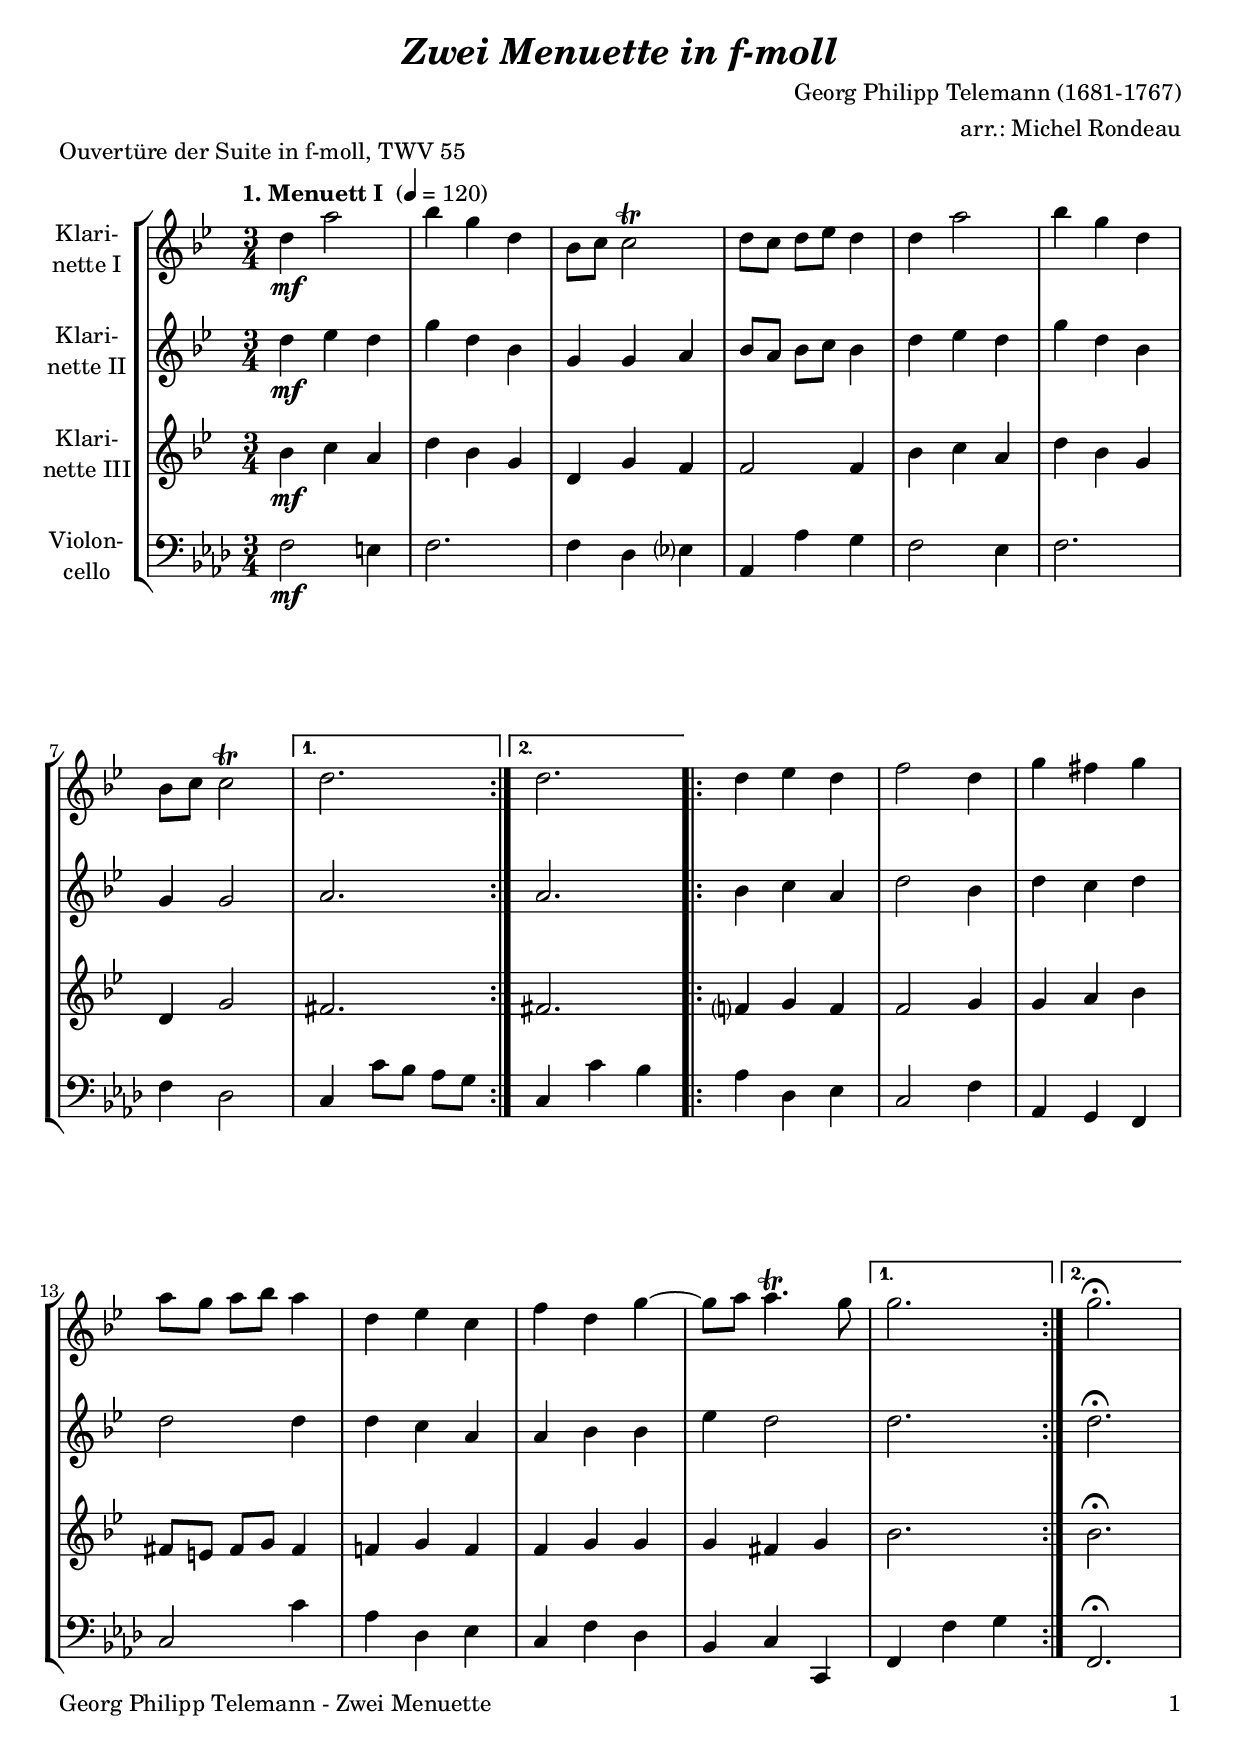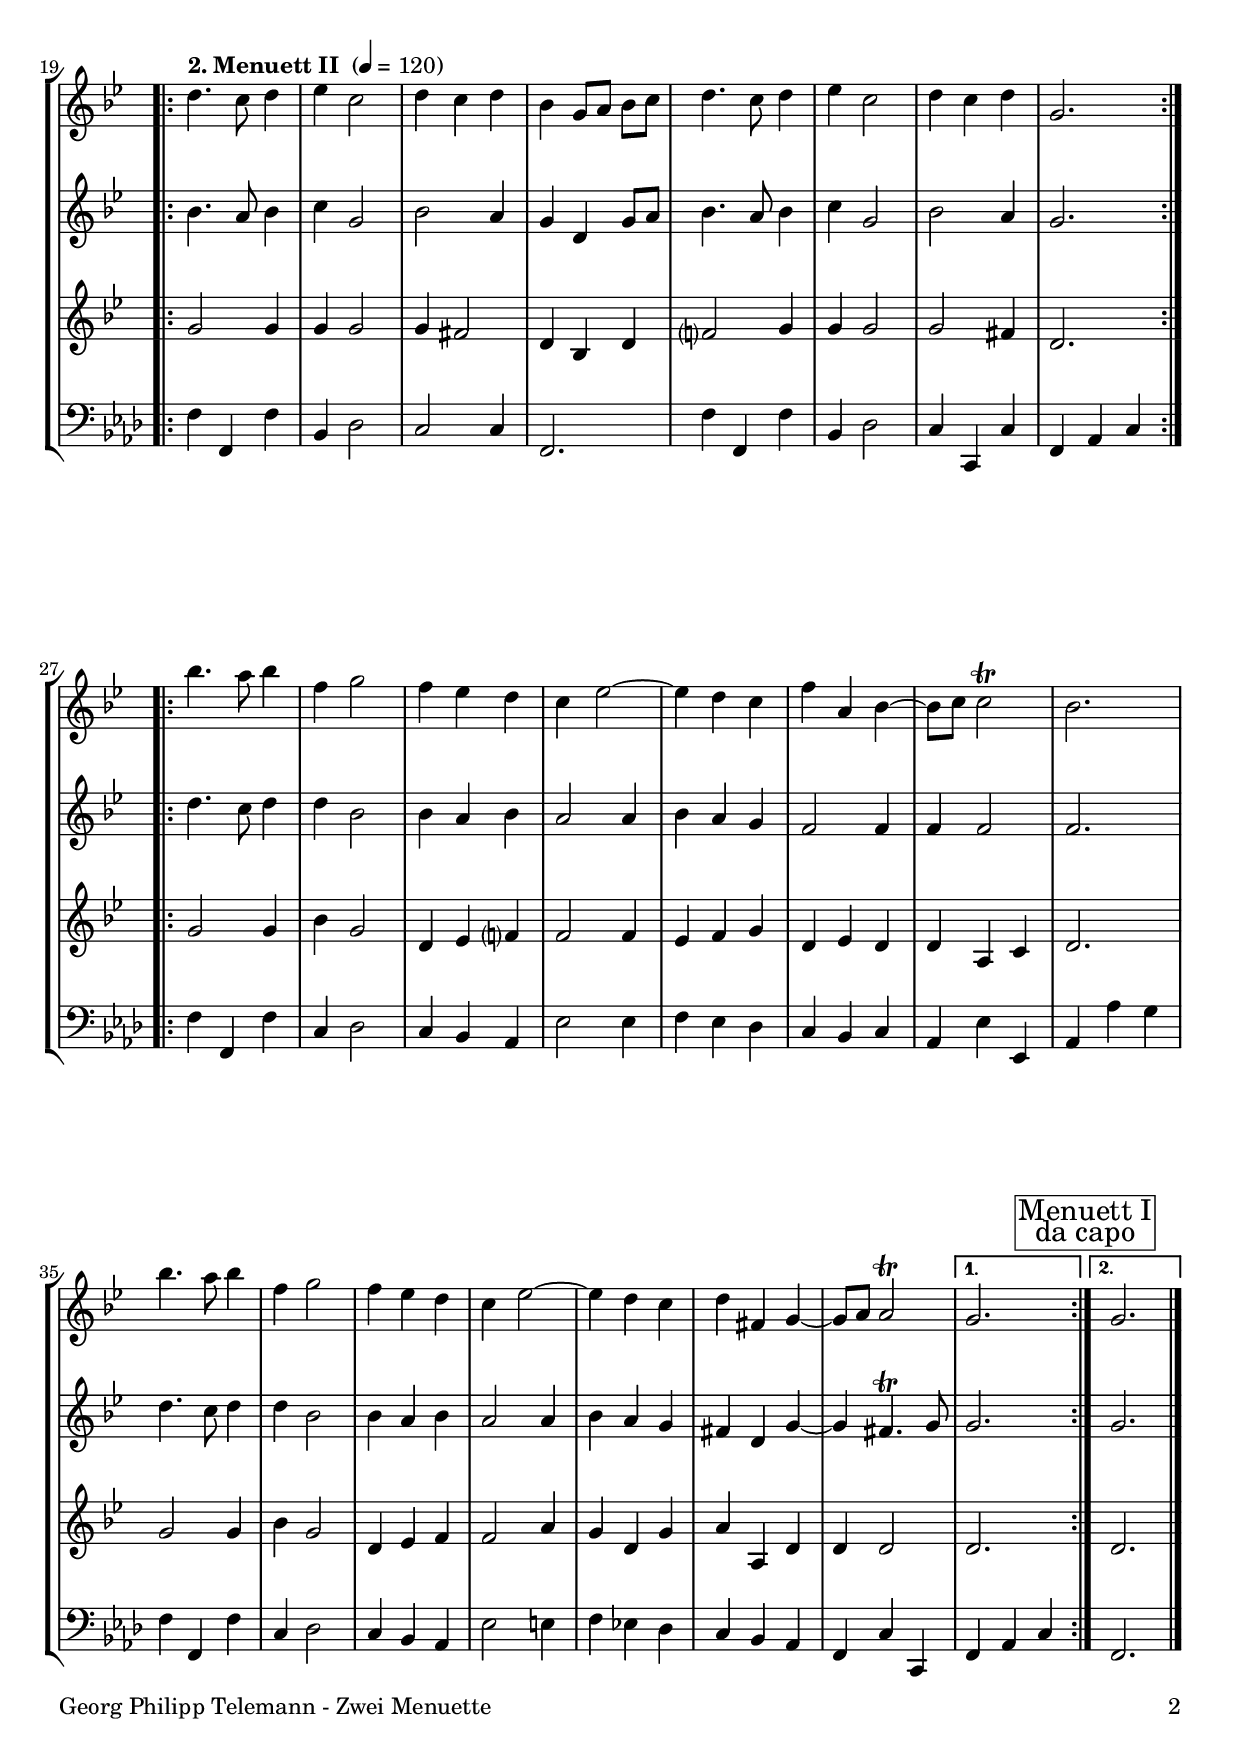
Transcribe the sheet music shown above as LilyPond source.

\version "2.18.2"
\include "deutsch.ly"
  
#(set-global-staff-size 20)

\header {
  title     = \markup \bold \italic "Zwei Menuette in f-moll"
  composer  = "Georg Philipp Telemann (1681-1767)"
  arranger  = "arr.: Michel Rondeau"
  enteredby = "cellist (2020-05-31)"
  piece     = "Ouvertüre der Suite in f-moll, TWV 55"
}

voiceconsts = {
  \key f \minor
  \time 3/4
  \clef "treble"
%  \numericTimeSignature
  \compressFullBarRests
  % Set default beaming for all staves
  \set Timing.beamExceptions = #'()
  \set Timing.baseMoment     = #(ly:make-moment 1 4)
  \set Timing.beatStructure  = #'(1 1 1)
}

micl = "clarinet"
mifl = "flute"
miob = "oboe"
mifh = "french horn"
misx = "tenor sax"
mist = "string ensemble 1"
%miba = "cello"
miba = "bassoon"

introa = {        \tempo "1. Menuett I "  4=120 }
introb = { \break \tempo "2. Menuett II " 4=120 }
midc   = \mark \markup \box \center-column { "Menuett I" "da capo" }

va = \relative c'' {
  \voiceconsts

  \introa
  \repeat volta 2 {
    c4\mf g'2
    as4 f c
    as8 b b2\trill
    c8 b c des c4
    c g'2
    as4 f c

    as8 b b2\trill
  }
  \alternative {
    { c2. }
    { c }
  }
  \repeat volta 2 {
    c4 des c
    es2 c4
    f e f

    g8 f g as g4
    c, des b
    es c f~
    f8 g g4.\trill f8
  }
  \alternative {
    { f2. }
    { f\fermata }
  }

  \introb
  \repeat volta 2 {
    c4. b8 c4

    des b2
    c4 b c
    as f8 g as b
    c4. b8 c4
    des b2
    c4 b c
    f,2.
  }
  \repeat volta 2 {
    as'4. g8 as4
    es f2
    es4 des c
    b des2~
    des4 c b
    es g, as~
    as8 b b2\trill
    as2.

    as'4. g8 as4
    es f2
    es4 des c
    b des2~
    des4 c b
    c e, f~
    f8 g g2\trill
  }
  \alternative {
    { f2. }
    { \midc f }
  } \bar "|."
}

vb = \relative c'' {
  \voiceconsts

  \introa
  \repeat volta 2 {
    c4\mf des c
    f c as
    f f g
    as8 g as b as4
    c des c
    f c as

    f f2
  }
  \alternative {
    { g2. }
    { g }
  }
  \repeat volta 2 {
    as4 b g
    c2 as4
    c b c

    c2 c4
    c b g
    g as as
    des c2
  }
  \alternative {
    { c2. }
    { c\fermata }
  }

  \introb
  \repeat volta 2 {
    as4. g8 as4

    b f2
    as g4
    f c f8 g
    as4. g8 as4
    b f2
    as g4
    f2.
  }
  \repeat volta 2 {
    c'4. b8 c4
    c as2
    as4 g as
    g2 g4
    as g f
    es2 es4
    es es2
    es2.

    c'4. b8 c4
    c as2
    as4 g as
    g2 g4
    as g f
    e c f~
    f e4.\trill f8
  }
  \alternative {
    { f2. }
    { \midc f }
  } \bar "|."
}

vc = \relative c'' {
  \voiceconsts
  
  \introa
  \repeat volta 2 {
    as4\mf b g
    c as f
    c f es
    es2 es4
    as b g
    c as f

    c f2
  }
  \alternative {
    { e2. }
    { e }
  }
  \repeat volta 2 {
    es?4 f es
    es2 f4
    f g as

    e8 d e f e4
    es! f es
    es f f
    f e f
  }
  \alternative {
    { as2. }
    { as\fermata }
  }

  \introb
  \repeat volta 2 {
    f2 f4

    f f2
    f4 e2
    c4 as c
    es?2 f4
    f f2
    f e4
    c2.
  }
  \repeat volta 2 {
    f2 f4
    as f2
    c4 des es?
    es2 es4
    des es f
    c des c
    c g b
    c2.

    f2 f4
    as f2
    c4 des es
    es2 g4
    f c f
    g g, c
    c c2
  }
  \alternative {
    { c2. }
    { \midc c }
  } \bar "|."
}

vd = \relative c {
  \voiceconsts
  \clef "bass"
  
  \introa
  \repeat volta 2 {
    f2\mf e4
    f2.
    f4 des es?
    as, as' g
    f2 es4
    f2.

    f4 des2
  }
  \alternative {
    { c4 c'8 b as g }
    { c,4 c' b }
  }
  \repeat volta 2 {
    as des, es
    c2 f4
    as, g f

    c'2 c'4
    as des, es
    c f des
    b c c,
  }
  \alternative {
    { f f' g }
    { f,2.\fermata }
  }

  \introb
  \repeat volta 2 {
    f'4 f, f'

    b, des2
    c c4
    f,2.
    f'4 f, f'
    b, des2
    c4 c, c'
    f, as c
  }
  \repeat volta 2 {
    f f, f'
    c des2
    c4 b as
    es'2 es4
    f es des
    c b c
    as es' es,
    as as' g

    f f, f'
    c des2
    c4 b as
    es'2 e4
    f es! des
    c b as
    f c' c,
  }
  \alternative {
    { f as c }
    { \midc f,2. }
  } \bar "|."
}


music = \new StaffGroup <<
      \new Staff {
	\set Staff.midiInstrument = \micl
	\set Staff.instrumentName = \markup \center-column { "Klari-" "nette I" }
	\transpose f g { \va }
      }

      \new Staff {
	\set Staff.midiInstrument = \micl
	\set Staff.instrumentName = \markup \center-column { "Klari-" "nette II" }
	\transpose f g { \vb }
      }

      \new Staff {
	\set Staff.midiInstrument = \micl
	\set Staff.instrumentName = \markup \center-column { "Klari-" "nette III" }
	\transpose f g { \vc }
      }

      \new Staff {
	\set Staff.midiInstrument = \miba
	\set Staff.instrumentName = \markup \center-column { "Violon-" "cello" }
	\transpose f f { \vd }
      }
>>

\book {
   \paper {
    print-page-number = ##t
    print-first-page-number = ##t
    ragged-last-bottom = ##f
    oddHeaderMarkup = \markup \null
    evenHeaderMarkup = \markup \null
    oddFooterMarkup = \markup {
      \fill-line {
        \on-the-fly #print-page-number-check-first
        "Georg Philipp Telemann - Zwei Menuette" \fromproperty #'page:page-number-string
      }
    }
    evenFooterMarkup = \oddFooterMarkup
  } \score {
    \music
    \layout {}
  }

  \score {
    \unfoldRepeats \music

    \midi {
      \context {
        \Score
      }
    }
  }
}